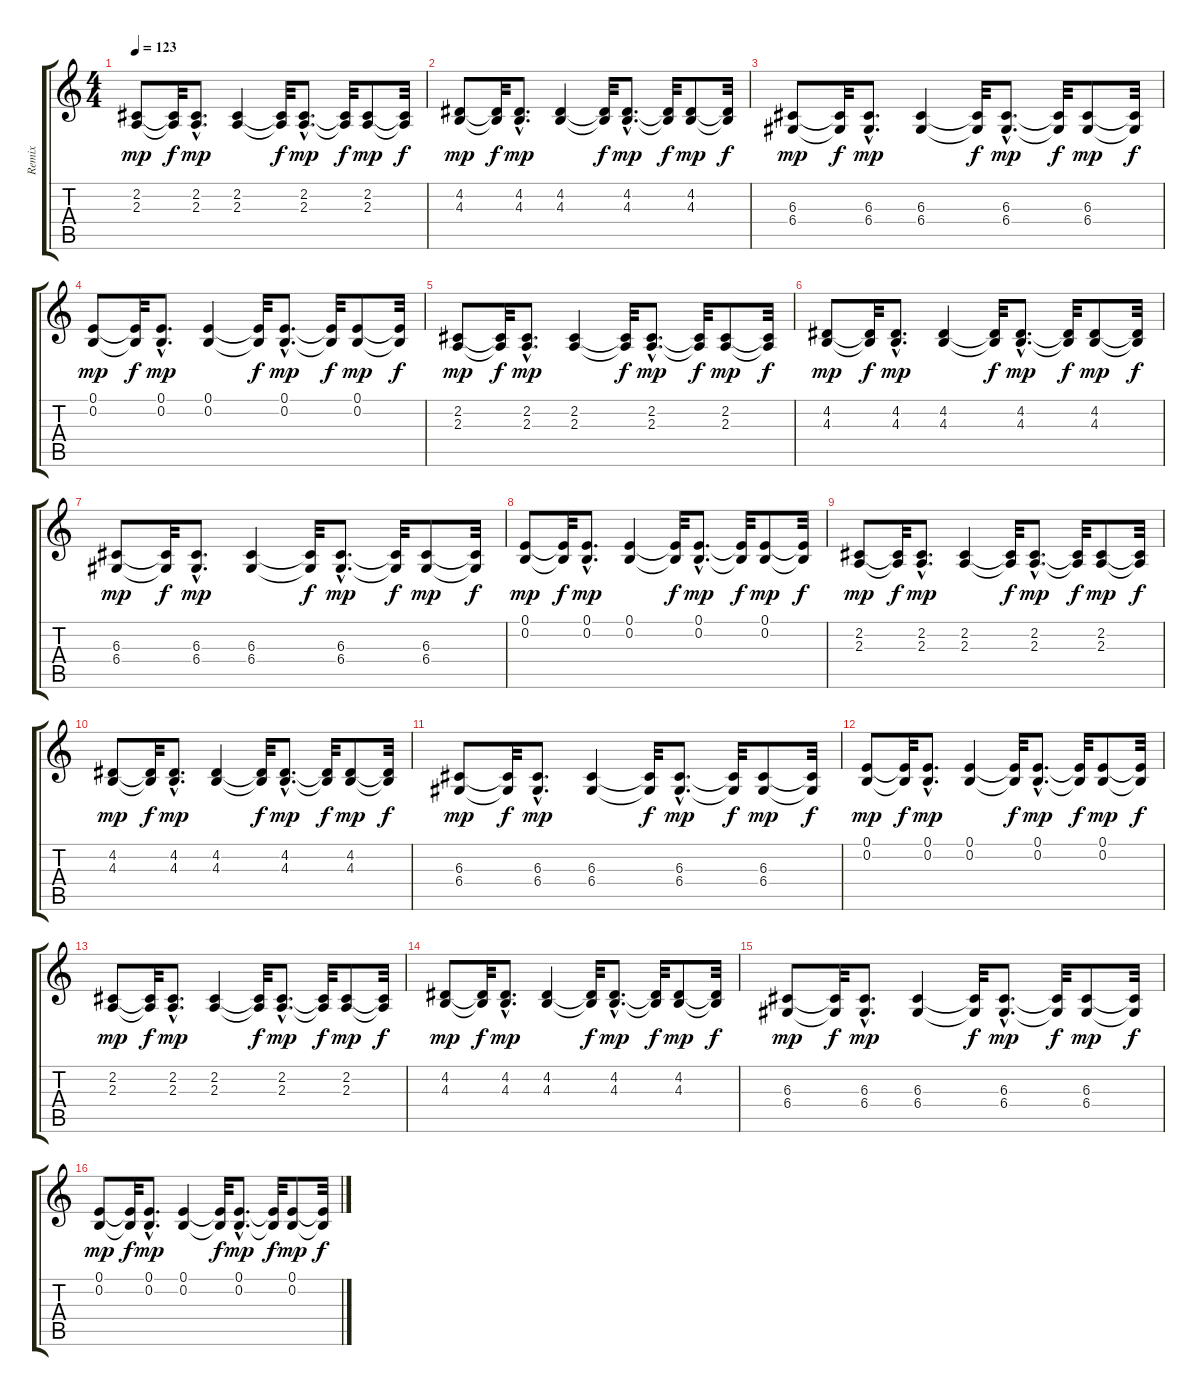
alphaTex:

\track ("Remix" "Remix") {instrument flute}
\staff {score tabs}
\tuning (E4 B3 G3 D3 A2 E2) {hide}
\ts (4 4)
\tempo 123
\clef g2
\ks c
(2.2 2.3).8{dy mp} (2.2{t} 2.3{t}).32{dy f} (2.2{hac} 2.3{hac}).8{d dy mp} (2.2 2.3).4 (2.2{t} 2.3{t}).32{dy f} (2.2{hac} 2.3{hac}).8{d dy mp} (2.2{t} 2.3{t}).32{dy f} (2.2 2.3).8{dy mp} (2.2{t} 2.3{t}).32{dy f} |
(4.2 4.3).8{dy mp} (4.2{t} 4.3{t}).32{dy f} (4.2{hac} 4.3{hac}).8{d dy mp} (4.2 4.3).4 (4.2{t} 4.3{t}).32{dy f} (4.2{hac} 4.3{hac}).8{d dy mp} (4.2{t} 4.3{t}).32{dy f} (4.2 4.3).8{dy mp} (4.2{t} 4.3{t}).32{dy f} |
(6.3 6.4).8{dy mp} (6.3{t} 6.4{t}).32{dy f} (6.3{hac} 6.4{hac}).8{d dy mp} (6.3 6.4).4 (6.3{t} 6.4{t}).32{dy f} (6.3{hac} 6.4{hac}).8{d dy mp} (6.3{t} 6.4{t}).32{dy f} (6.3 6.4).8{dy mp} (6.3{t} 6.4{t}).32{dy f} |
(0.1 0.2).8{dy mp} (0.1{t} 0.2{t}).32{dy f} (0.1{hac} 0.2{hac}).8{d dy mp} (0.1 0.2).4 (0.1{t} 0.2{t}).32{dy f} (0.1{hac} 0.2{hac}).8{d dy mp} (0.1{t} 0.2{t}).32{dy f} (0.1 0.2).8{dy mp} (0.1{t} 0.2{t}).32{dy f} |
(2.2 2.3).8{dy mp} (2.2{t} 2.3{t}).32{dy f} (2.2{hac} 2.3{hac}).8{d dy mp} (2.2 2.3).4 (2.2{t} 2.3{t}).32{dy f} (2.2{hac} 2.3{hac}).8{d dy mp} (2.2{t} 2.3{t}).32{dy f} (2.2 2.3).8{dy mp} (2.2{t} 2.3{t}).32{dy f} |
(4.2 4.3).8{dy mp} (4.2{t} 4.3{t}).32{dy f} (4.2{hac} 4.3{hac}).8{d dy mp} (4.2 4.3).4 (4.2{t} 4.3{t}).32{dy f} (4.2{hac} 4.3{hac}).8{d dy mp} (4.2{t} 4.3{t}).32{dy f} (4.2 4.3).8{dy mp} (4.2{t} 4.3{t}).32{dy f} |
(6.3 6.4).8{dy mp} (6.3{t} 6.4{t}).32{dy f} (6.3{hac} 6.4{hac}).8{d dy mp} (6.3 6.4).4 (6.3{t} 6.4{t}).32{dy f} (6.3{hac} 6.4{hac}).8{d dy mp} (6.3{t} 6.4{t}).32{dy f} (6.3 6.4).8{dy mp} (6.3{t} 6.4{t}).32{dy f} |
(0.1 0.2).8{dy mp} (0.1{t} 0.2{t}).32{dy f} (0.1{hac} 0.2{hac}).8{d dy mp} (0.1 0.2).4 (0.1{t} 0.2{t}).32{dy f} (0.1{hac} 0.2{hac}).8{d dy mp} (0.1{t} 0.2{t}).32{dy f} (0.1 0.2).8{dy mp} (0.1{t} 0.2{t}).32{dy f} |
(2.2 2.3).8{dy mp} (2.2{t} 2.3{t}).32{dy f} (2.2{hac} 2.3{hac}).8{d dy mp} (2.2 2.3).4 (2.2{t} 2.3{t}).32{dy f} (2.2{hac} 2.3{hac}).8{d dy mp} (2.2{t} 2.3{t}).32{dy f} (2.2 2.3).8{dy mp} (2.2{t} 2.3{t}).32{dy f} |
(4.2 4.3).8{dy mp} (4.2{t} 4.3{t}).32{dy f} (4.2{hac} 4.3{hac}).8{d dy mp} (4.2 4.3).4 (4.2{t} 4.3{t}).32{dy f} (4.2{hac} 4.3{hac}).8{d dy mp} (4.2{t} 4.3{t}).32{dy f} (4.2 4.3).8{dy mp} (4.2{t} 4.3{t}).32{dy f} |
(6.3 6.4).8{dy mp} (6.3{t} 6.4{t}).32{dy f} (6.3{hac} 6.4{hac}).8{d dy mp} (6.3 6.4).4 (6.3{t} 6.4{t}).32{dy f} (6.3{hac} 6.4{hac}).8{d dy mp} (6.3{t} 6.4{t}).32{dy f} (6.3 6.4).8{dy mp} (6.3{t} 6.4{t}).32{dy f} |
(0.1 0.2).8{dy mp} (0.1{t} 0.2{t}).32{dy f} (0.1{hac} 0.2{hac}).8{d dy mp} (0.1 0.2).4 (0.1{t} 0.2{t}).32{dy f} (0.1{hac} 0.2{hac}).8{d dy mp} (0.1{t} 0.2{t}).32{dy f} (0.1 0.2).8{dy mp} (0.1{t} 0.2{t}).32{dy f} |
(2.2 2.3).8{dy mp} (2.2{t} 2.3{t}).32{dy f} (2.2{hac} 2.3{hac}).8{d dy mp} (2.2 2.3).4 (2.2{t} 2.3{t}).32{dy f} (2.2{hac} 2.3{hac}).8{d dy mp} (2.2{t} 2.3{t}).32{dy f} (2.2 2.3).8{dy mp} (2.2{t} 2.3{t}).32{dy f} |
(4.2 4.3).8{dy mp} (4.2{t} 4.3{t}).32{dy f} (4.2{hac} 4.3{hac}).8{d dy mp} (4.2 4.3).4 (4.2{t} 4.3{t}).32{dy f} (4.2{hac} 4.3{hac}).8{d dy mp} (4.2{t} 4.3{t}).32{dy f} (4.2 4.3).8{dy mp} (4.2{t} 4.3{t}).32{dy f} |
(6.3 6.4).8{dy mp} (6.3{t} 6.4{t}).32{dy f} (6.3{hac} 6.4{hac}).8{d dy mp} (6.3 6.4).4 (6.3{t} 6.4{t}).32{dy f} (6.3{hac} 6.4{hac}).8{d dy mp} (6.3{t} 6.4{t}).32{dy f} (6.3 6.4).8{dy mp} (6.3{t} 6.4{t}).32{dy f} |
(0.1 0.2).8{dy mp} (0.1{t} 0.2{t}).32{dy f} (0.1{hac} 0.2{hac}).8{d dy mp} (0.1 0.2).4 (0.1{t} 0.2{t}).32{dy f} (0.1{hac} 0.2{hac}).8{d dy mp} (0.1{t} 0.2{t}).32{dy f} (0.1 0.2).8{dy mp} (0.1{t} 0.2{t}).32{dy f}
